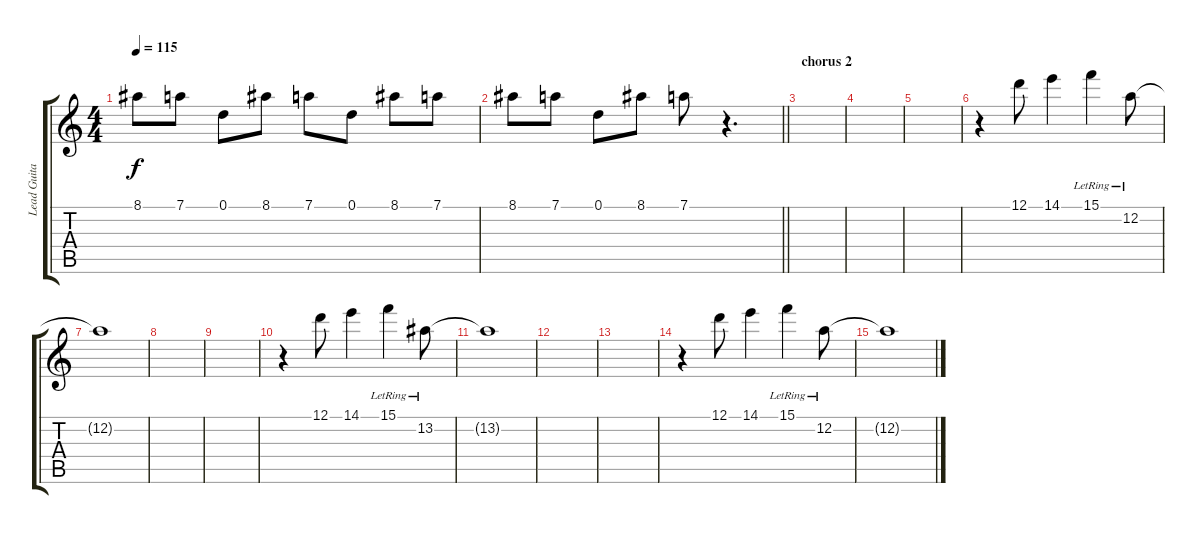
\track ("Lead Guitar" "Lead Guita") {instrument overdrivenguitar}
\staff {score tabs}
\tuning (D4 A3 F3 C3 G2 C2) {hide}
\ts (4 4)
\tempo 115
\clef g2
\ks c
8.1.8{dy f} 7.1.8 0.1.8 8.1.8 7.1.8 0.1.8 8.1.8 7.1.8 |
\barLineRight lightlight
8.1.8 7.1.8 0.1.8 8.1.8 7.1.8 r.4{d} |
\section ("" "chorus 2")
|
|
|
r.4 12.1.8 14.1.4 15.1{lr}.4 12.2{lr}.8 |
12.2{t}.1 |
|
|
r.4 12.1.8 14.1.4 15.1{lr}.4 13.2{lr}.8 |
13.2{t}.1 |
|
|
r.4 12.1.8 14.1.4 15.1{lr}.4 12.2{lr}.8 |
12.2{t}.1
